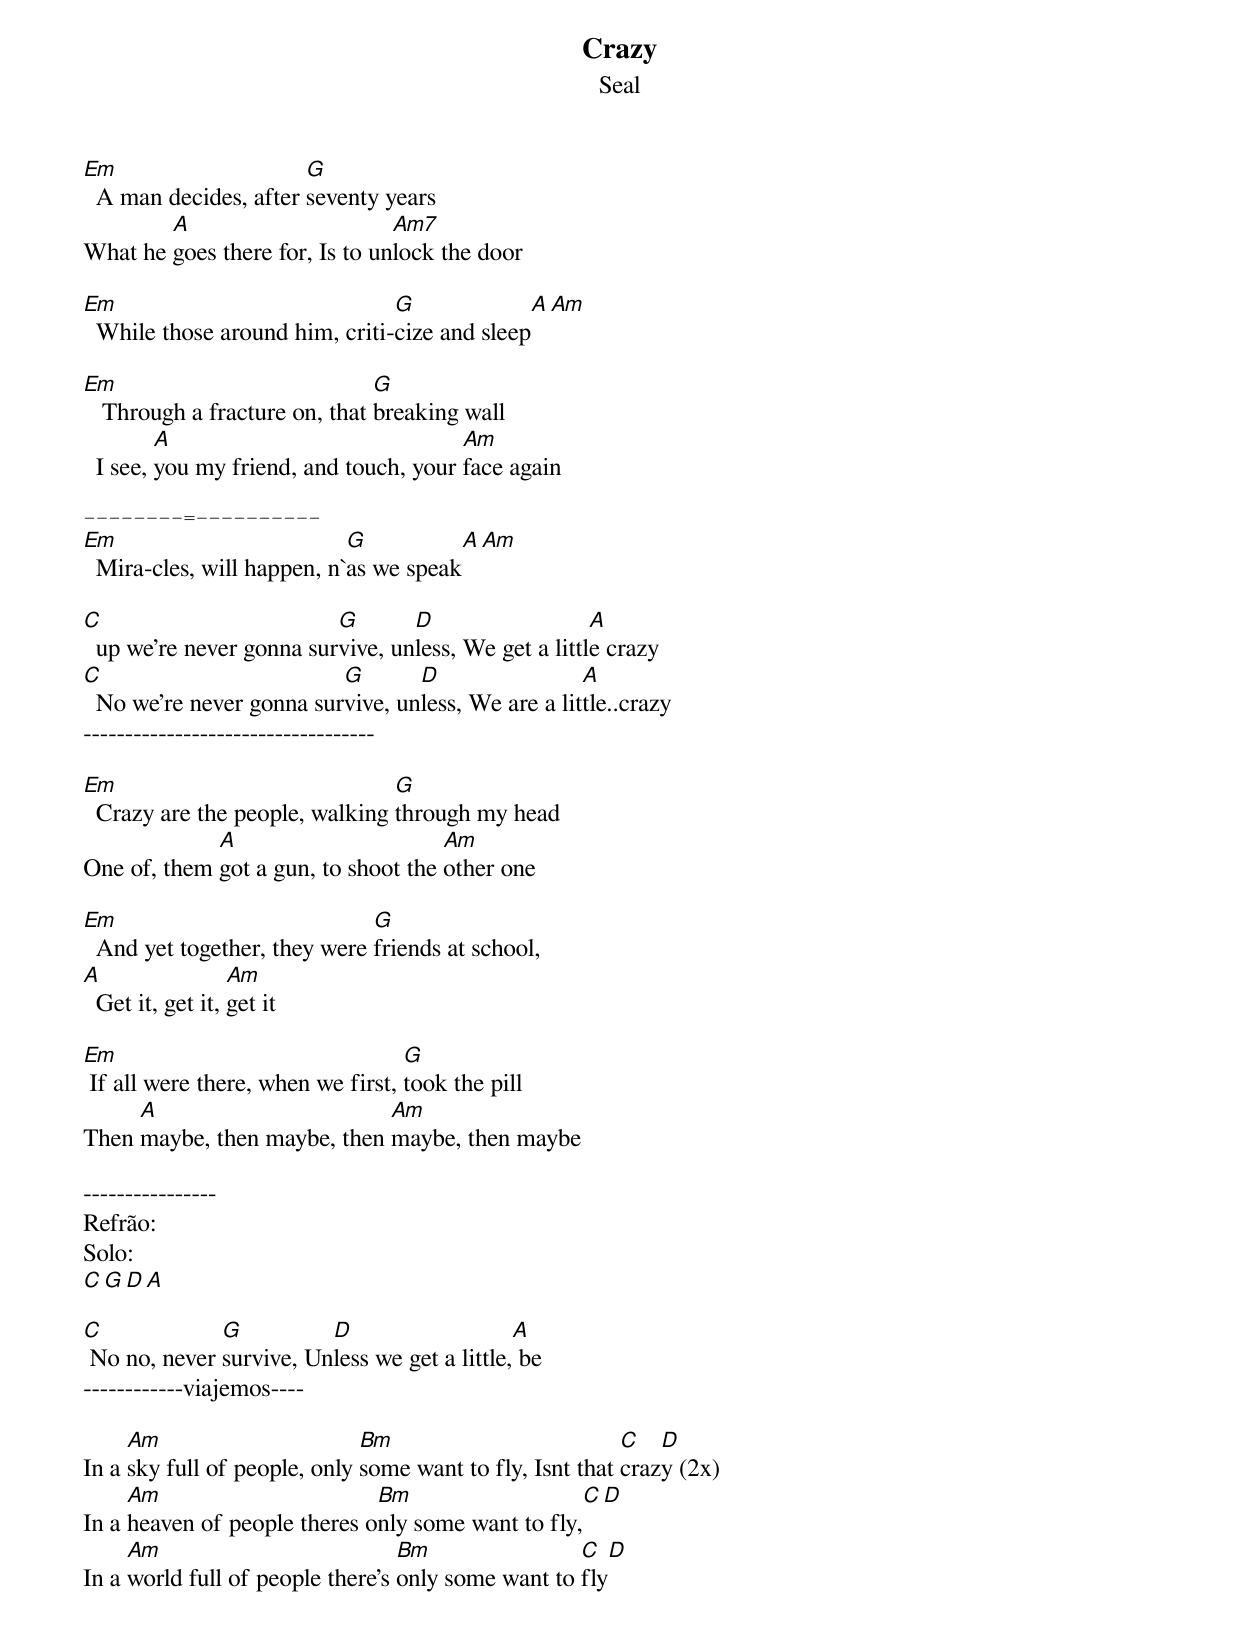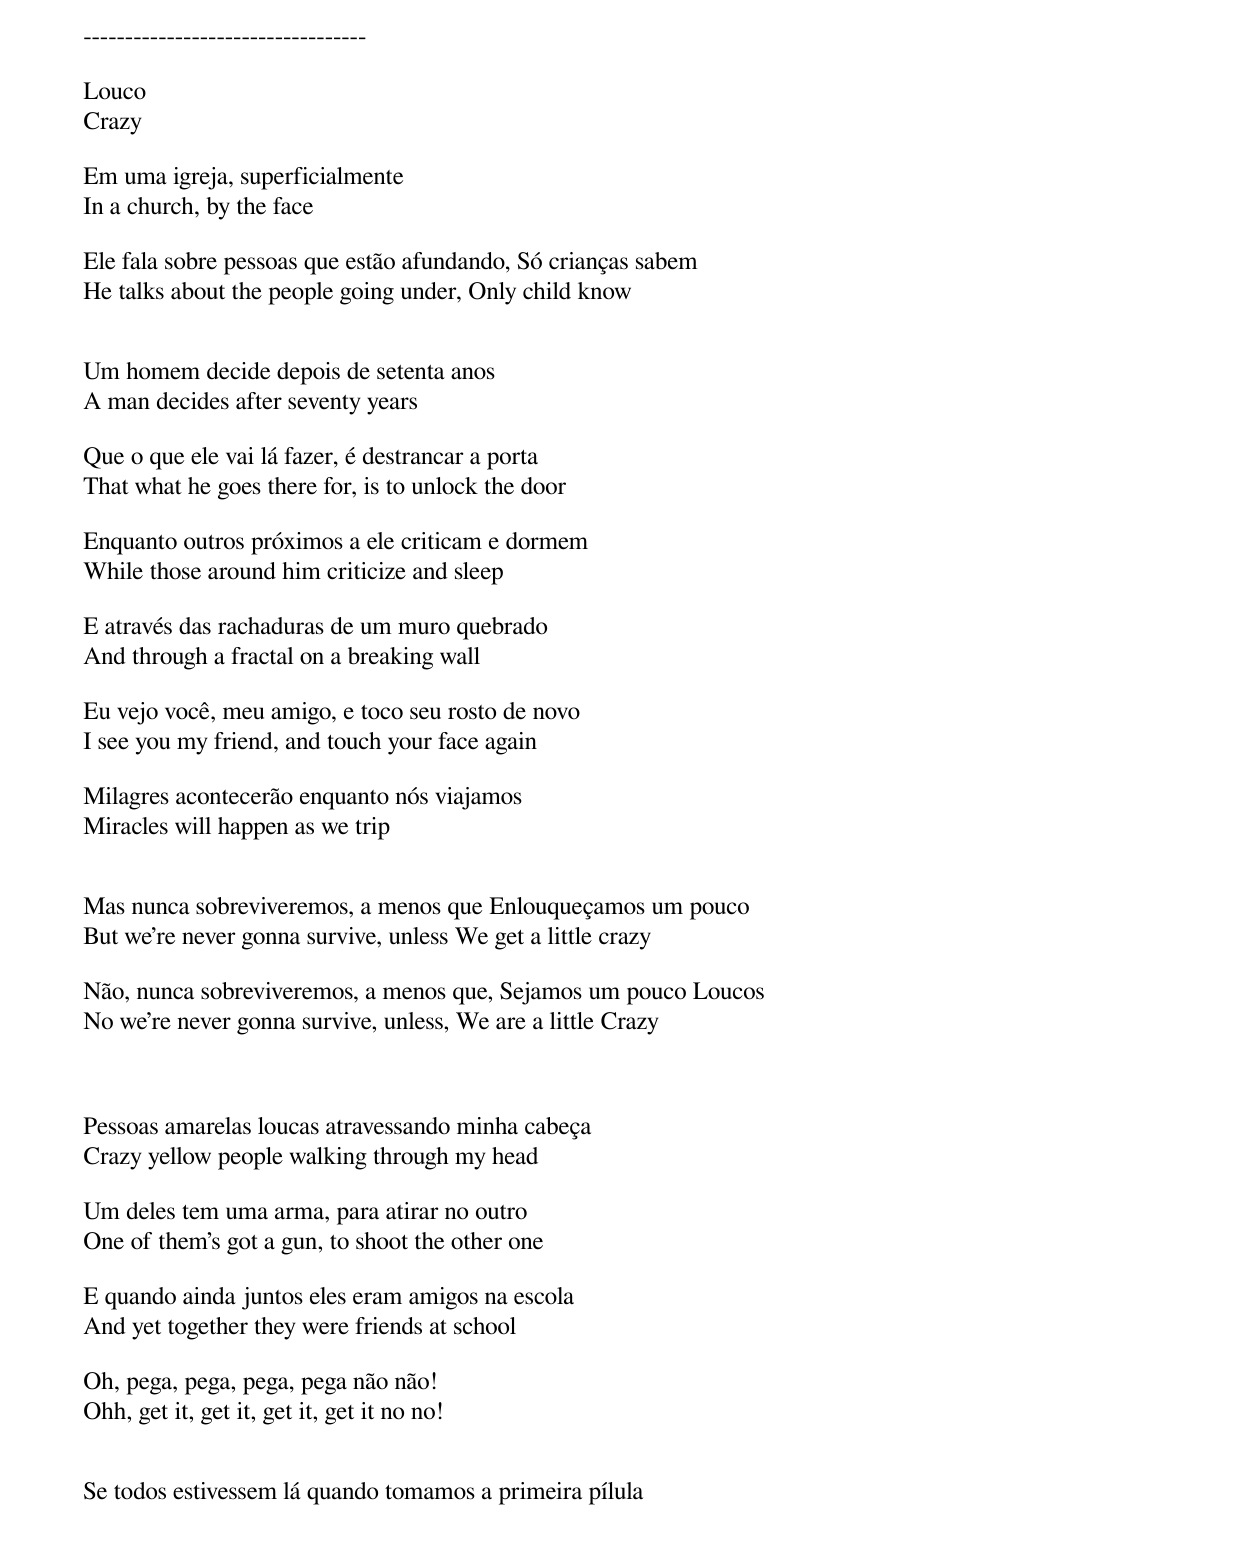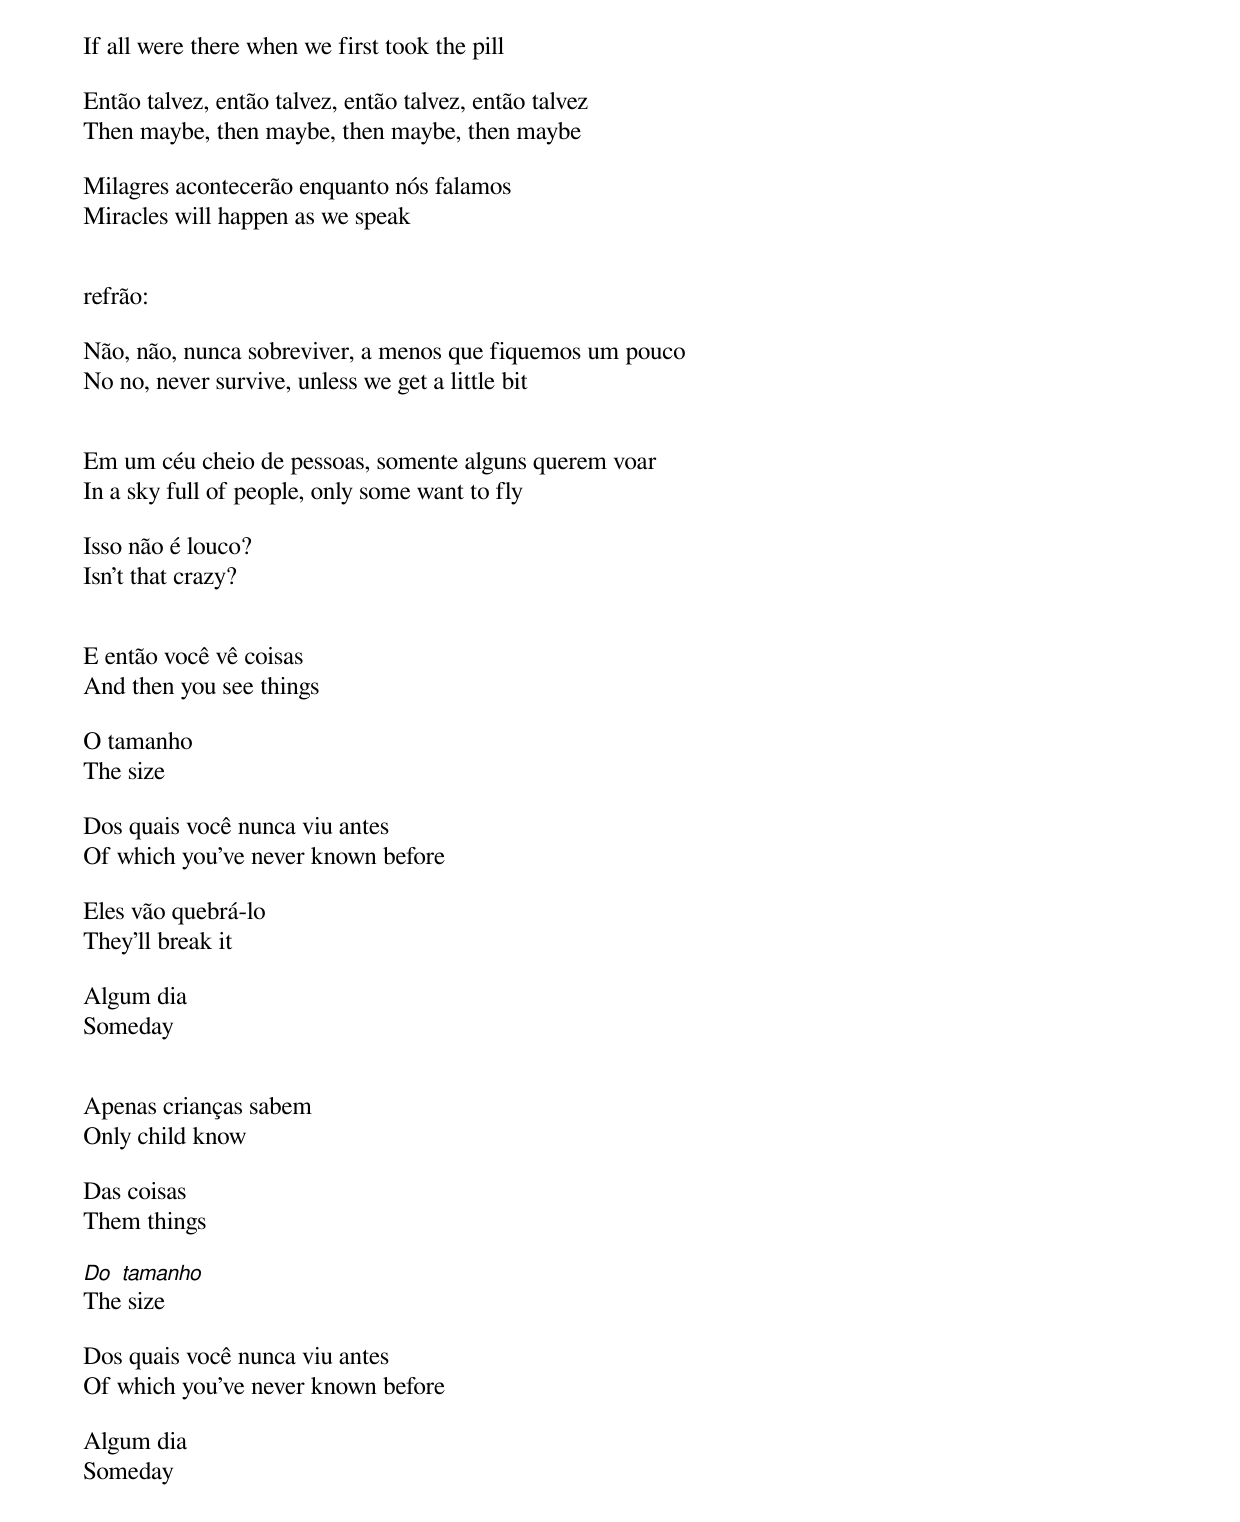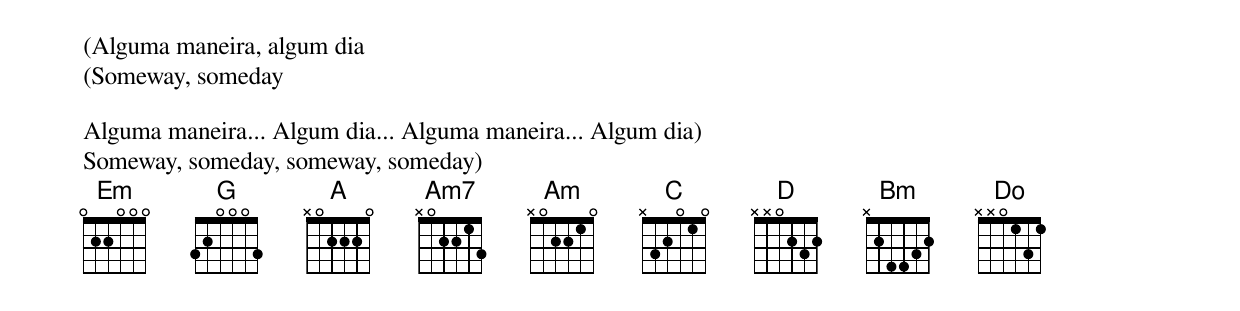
Crazy
Seal

Em                     G
  A man decides, after seventy years
        A                       Am7
What he goes there for, Is to unlock the door

Em                              G              A   Am
  While those around him, criti-cize and sleep

Em                             G
   Through a fracture on, that breaking wall
         A                              Am
  I see, you my friend, and touch, your face again

--------=----------
Em                          G           A      Am
  Mira-cles, will happen, n`as we speak

C                         G       D                   A
  up we're never gonna survive, unless, We get a little crazy
C                         G       D                 A
  No we're never gonna survive, unless, We are a little..crazy
-----------------------------------

Em                              G
  Crazy are the people, walking through my head
             A                       Am
One of, them got a gun, to shoot the other one

Em                            G
  And yet together, they were friends at school,
A                 Am
  Get it, get it, get it

Em                                 G
 If all were there, when we first, took the pill
     A                       Am
Then maybe, then maybe, then maybe, then maybe

----------------
Refrão:
Solo:
C    G    D   A

C             G          D                    A
 No no, never survive, Unless we get a little, be
------------viajemos----

     Am                       Bm                          C   D
In a sky full of people, only some want to fly, Isnt that crazy (2x)
     Am                       Bm                          C   D
In a heaven of people theres only some want to fly,
     Am                           Bm                C   D
In a world full of people there's only some want to fly


----------------------------------

Louco
Crazy

Em uma igreja, superficialmente
In a church, by the face

Ele fala sobre pessoas que estão afundando, Só crianças sabem
He talks about the people going under, Only child know


Um homem decide depois de setenta anos
A man decides after seventy years

Que o que ele vai lá fazer, é destrancar a porta
That what he goes there for, is to unlock the door

Enquanto outros próximos a ele criticam e dormem
While those around him criticize and sleep

E através das rachaduras de um muro quebrado
And through a fractal on a breaking wall

Eu vejo você, meu amigo, e toco seu rosto de novo
I see you my friend, and touch your face again

Milagres acontecerão enquanto nós viajamos
Miracles will happen as we trip


Mas nunca sobreviveremos, a menos que Enlouqueçamos um pouco
But we're never gonna survive, unless We get a little crazy

Não, nunca sobreviveremos, a menos que, Sejamos um pouco Loucos
No we're never gonna survive, unless, We are a little Crazy



Pessoas amarelas loucas atravessando minha cabeça
Crazy yellow people walking through my head

Um deles tem uma arma, para atirar no outro
One of them's got a gun, to shoot the other one

E quando ainda juntos eles eram amigos na escola
And yet together they were friends at school

Oh, pega, pega, pega, pega não não!
Ohh, get it, get it, get it, get it no no!


Se todos estivessem lá quando tomamos a primeira pílula
If all were there when we first took the pill

Então talvez, então talvez, então talvez, então talvez
Then maybe, then maybe, then maybe, then maybe

Milagres acontecerão enquanto nós falamos
Miracles will happen as we speak


refrão:

Não, não, nunca sobreviver, a menos que fiquemos um pouco
No no, never survive, unless we get a little bit


Em um céu cheio de pessoas, somente alguns querem voar
In a sky full of people, only some want to fly

Isso não é louco?
Isn't that crazy?


E então você vê coisas
And then you see things

O tamanho
The size

Dos quais você nunca viu antes
Of which you've never known before

Eles vão quebrá-lo
They'll break it

Algum dia
Someday


Apenas crianças sabem
Only child know

Das coisas
Them things

Do tamanho
The size

Dos quais você nunca viu antes
Of which you've never known before

Algum dia
Someday

(Alguma maneira, algum dia
(Someway, someday

Alguma maneira... Algum dia... Alguma maneira... Algum dia)
Someway, someday, someway, someday)
